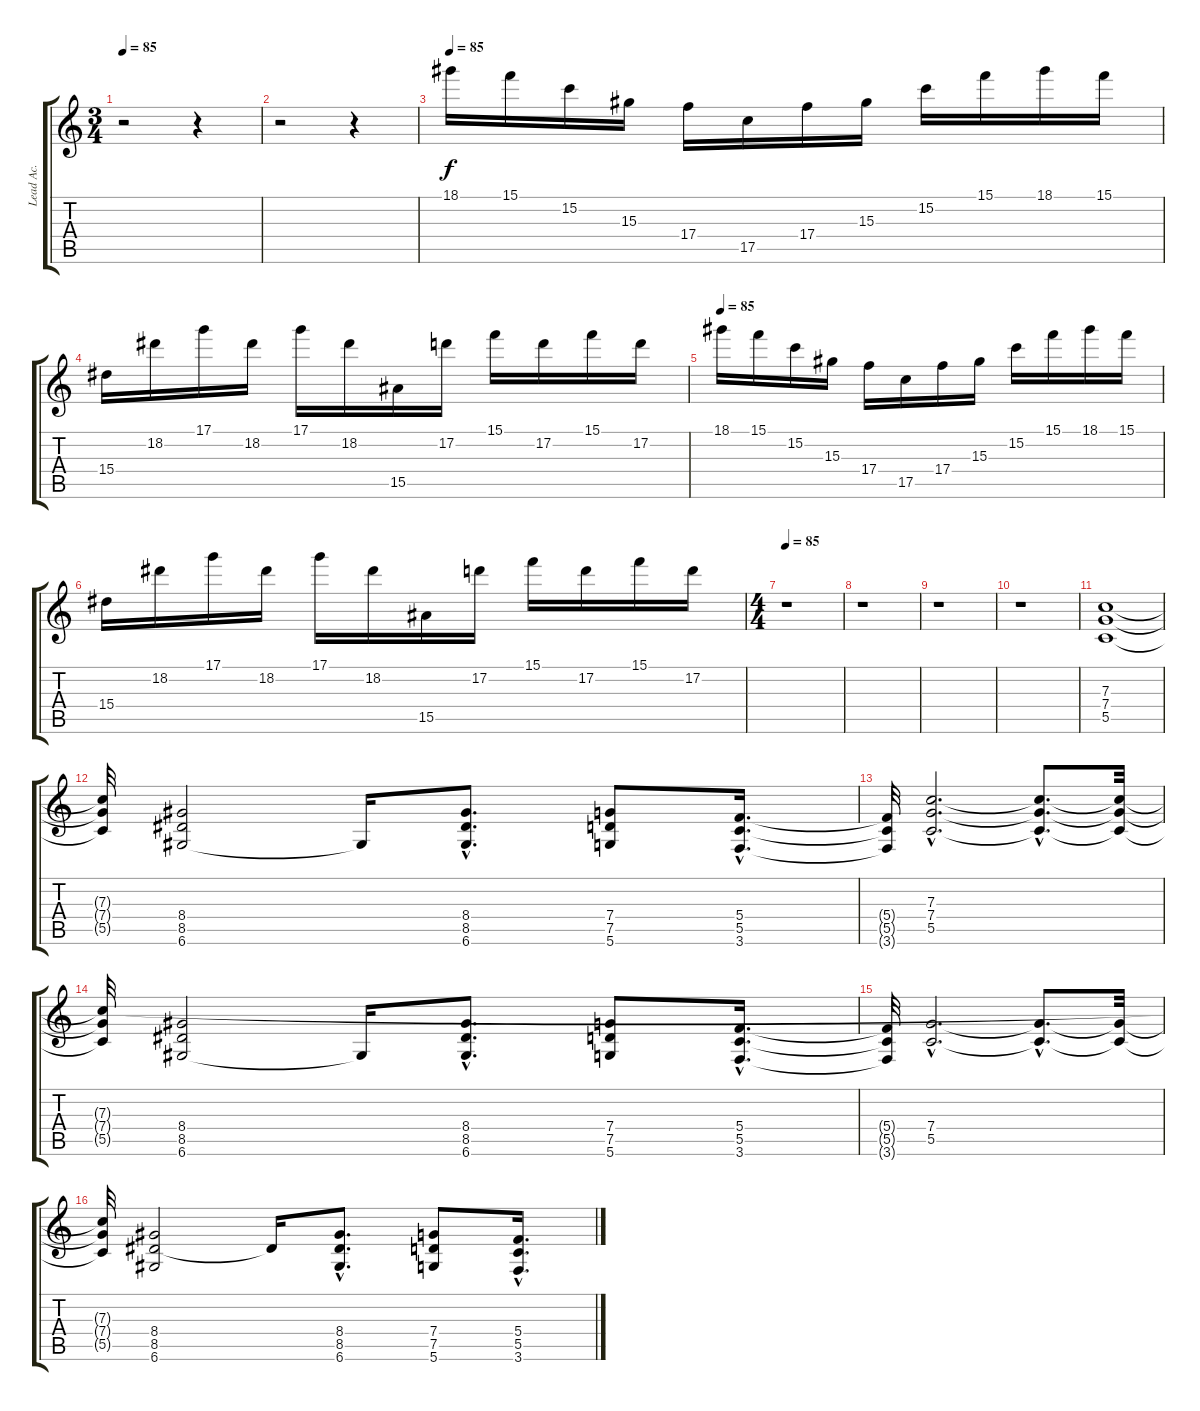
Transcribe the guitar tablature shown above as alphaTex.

\track ("Lead Ac." "Lead Ac.") {instrument acousticguitarsteel}
\staff {score tabs}
\tuning (D4 A3 F3 C3 G2 D2) {hide}
\ts (3 4)
\tempo 85
\clef g2
\ks c
r.2{dy f} r.4 |
r.2 r.4 |
\tempo 85
18.1.16{volume 12 instrument distortionguitar} 15.1.16 15.2.16 15.3.16 17.4.16 17.5.16 17.4.16 15.3.16 15.2.16 15.1.16 18.1.16 15.1.16 |
15.4.16 18.2.16 17.1.16 18.2.16 17.1.16 18.2.16 15.5.16 17.2.16 15.1.16 17.2.16 15.1.16 17.2.16 |
\tempo 85
18.1.16{volume 12 instrument distortionguitar} 15.1.16 15.2.16 15.3.16 17.4.16 17.5.16 17.4.16 15.3.16 15.2.16 15.1.16 18.1.16 15.1.16 |
15.4.16 18.2.16 17.1.16 18.2.16 17.1.16 18.2.16 15.5.16 17.2.16 15.1.16 17.2.16 15.1.16 17.2.16 |
\ts (4 4)
\tempo 85
r.1 |
r.1 |
r.1 |
r.1 |
(7.3 7.4 5.5).1{volume 10 instrument distortionguitar} |
(7.3{t} 7.4{t} 5.5{t}).32 (8.4 8.5 6.6).2 6.6{t}.16 (8.4{hac} 8.5{hac} 6.6{hac}).8{d} (7.4 7.5 5.6).8 (5.4{hac} 5.5{hac} 3.6{hac}).16{d} |
(5.4{t} 5.5{t} 3.6{t}).32 (7.3{hac} 7.4{hac} 5.5{hac}).2{d} (7.3{hac t} 7.4{hac t} 5.5{hac t}).8{d} (7.3{t} 7.4{t} 5.5{t}).32 |
(7.3{t} 7.4{t} 5.5{t}).32 (8.4 8.5 6.6).2 6.6{t}.16 (8.4{hac} 8.5{hac} 6.6{hac}).8{d} (7.4 7.5 5.6).8 (5.4{hac} 5.5{hac} 3.6{hac}).16{d} |
(5.4{t} 5.5{t} 3.6{t}).32 (7.4{hac} 5.5{hac}).2{d} (7.4{hac t} 5.5{hac t}).8{d} (7.4{t} 5.5{t}).32 |
(7.3{t} 7.4{t} 5.5{t}).32 (8.4 8.5 6.6).2 8.5{t}.16 (8.4{hac} 8.5{hac} 6.6{hac}).8{d} (7.4 7.5 5.6).8 (5.4{hac} 5.5{hac} 3.6{hac}).16{d}
